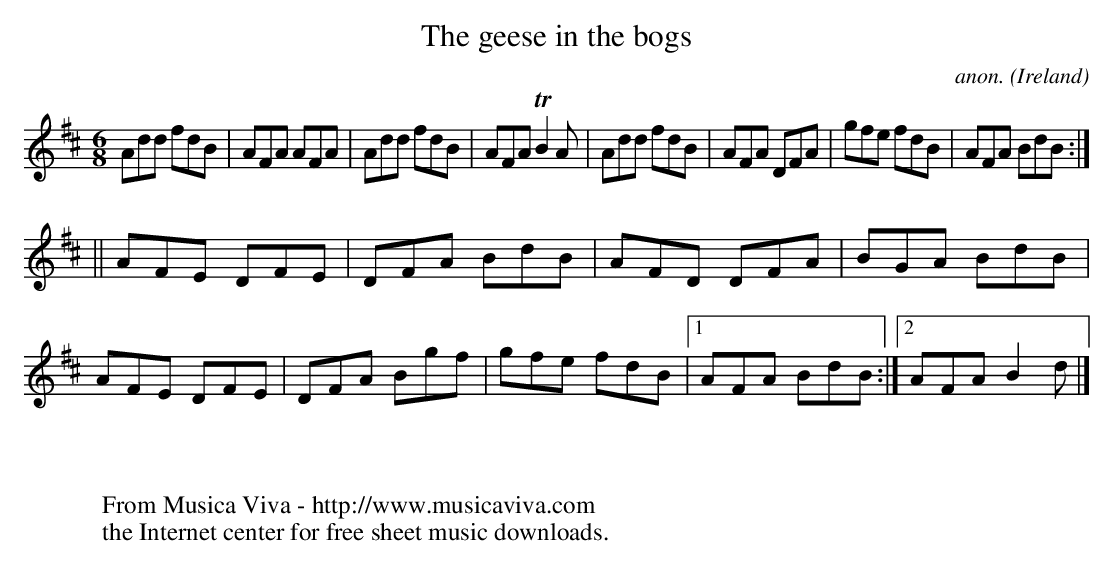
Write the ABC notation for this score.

X:1
T:The geese in the bogs
C:anon.
O:Ireland
m:Tn2 = (3n/o/n/ m/n/
M:6/8
L:1/8
K:D
Add fdB|AFA AFA|Add fdB|AFA TB2A|Add fdB|AFA DFA|gfe fdB|AFA BdB:|
||AFE DFE|DFA BdB|AFD DFA|BGA BdB|AFE DFE|DFA Bgf|gfe fdB|[1AFA BdB:|[2AFA B2d|]
W:
W:
W: From Musica Viva - http://www.musicaviva.com
W: the Internet center for free sheet music downloads.
